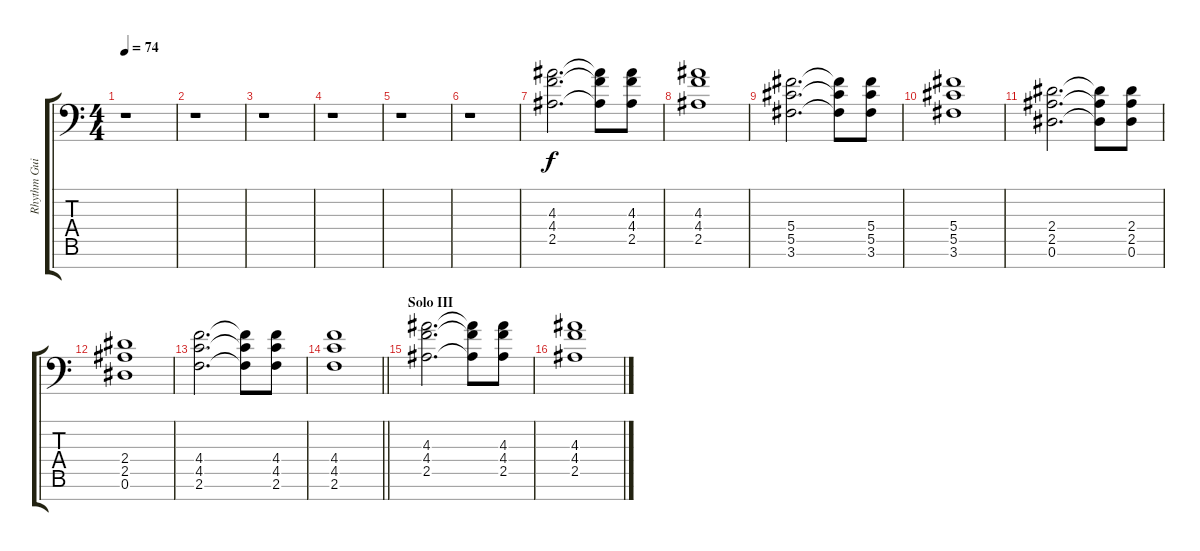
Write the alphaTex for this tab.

\track ("Rhythm Guitar" "Rhythm Gui") {instrument distortionguitar}
\staff {score tabs}
\tuning (Eb4 Bb3 Gb3 Db3 Ab2 Eb2 Bb1) {hide}
\ts (4 4)
\tempo 74
\clef f4
\ks c
r.1{dy f} |
r.1 |
r.1 |
r.1 |
r.1 |
r.1 |
(4.3 4.4 2.5).2{d volume 14} (4.3{t} 4.4{t} 2.5{t}).8 (4.3 4.4 2.5).8 |
(4.3 4.4 2.5).1 |
(5.4 5.5 3.6).2{d} (5.4{t} 5.5{t} 3.6{t}).8 (5.4 5.5 3.6).8 |
(5.4 5.5 3.6).1 |
(2.4 2.5 0.6).2{d} (2.4{t} 2.5{t} 0.6{t}).8 (2.4 2.5 0.6).8 |
(2.4 2.5 0.6).1 |
(4.4 4.5 2.6).2{d} (4.4{t} 4.5{t} 2.6{t}).8 (4.4 4.5 2.6).8 |
\barLineRight lightlight
(4.4 4.5 2.6).1 |
\section ("" "Solo III")
(4.3 4.4 2.5).2{d} (4.3{t} 4.4{t} 2.5{t}).8 (4.3 4.4 2.5).8 |
(4.3 4.4 2.5).1
